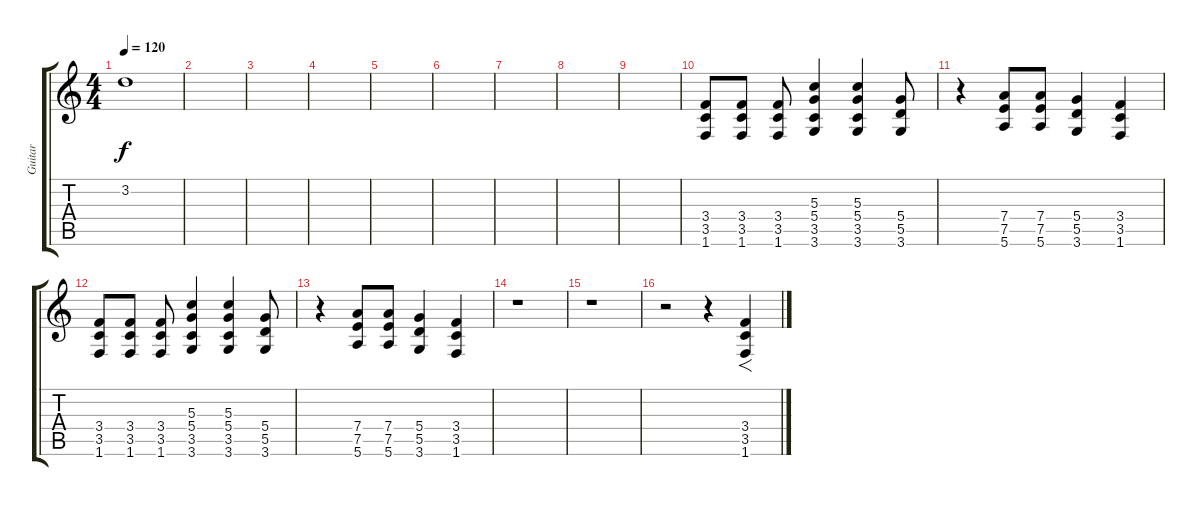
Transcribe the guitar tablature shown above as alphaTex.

\track ("Guitar" "Guitar") {instrument electricguitarclean}
\staff {score tabs}
\tuning (E4 B3 G3 D3 A2 E2) {hide}
\ts (4 4)
\tempo 120
\clef g2
\ks c
3.2{t}.1{dy f} |
|
|
|
|
|
|
|
|
(3.4 3.5 1.6).8{instrument overdrivenguitar} (3.4 3.5 1.6).8 (3.4 3.5 1.6).8 (5.3 5.4 3.5 3.6).4 (5.3 5.4 3.5 3.6).4 (5.4 5.5 3.6).8 |
r.4 (7.4 7.5 5.6).8 (7.4 7.5 5.6).8 (5.4 5.5 3.6).4 (3.4 3.5 1.6).4 |
(3.4 3.5 1.6).8 (3.4 3.5 1.6).8 (3.4 3.5 1.6).8 (5.3 5.4 3.5 3.6).4 (5.3 5.4 3.5 3.6).4 (5.4 5.5 3.6).8 |
r.4 (7.4 7.5 5.6).8 (7.4 7.5 5.6).8 (5.4 5.5 3.6).4 (3.4 3.5 1.6).4 |
r.1 |
r.1 |
r.2 r.4 (3.4 3.5 1.6).4{f instrument overdrivenguitar}
